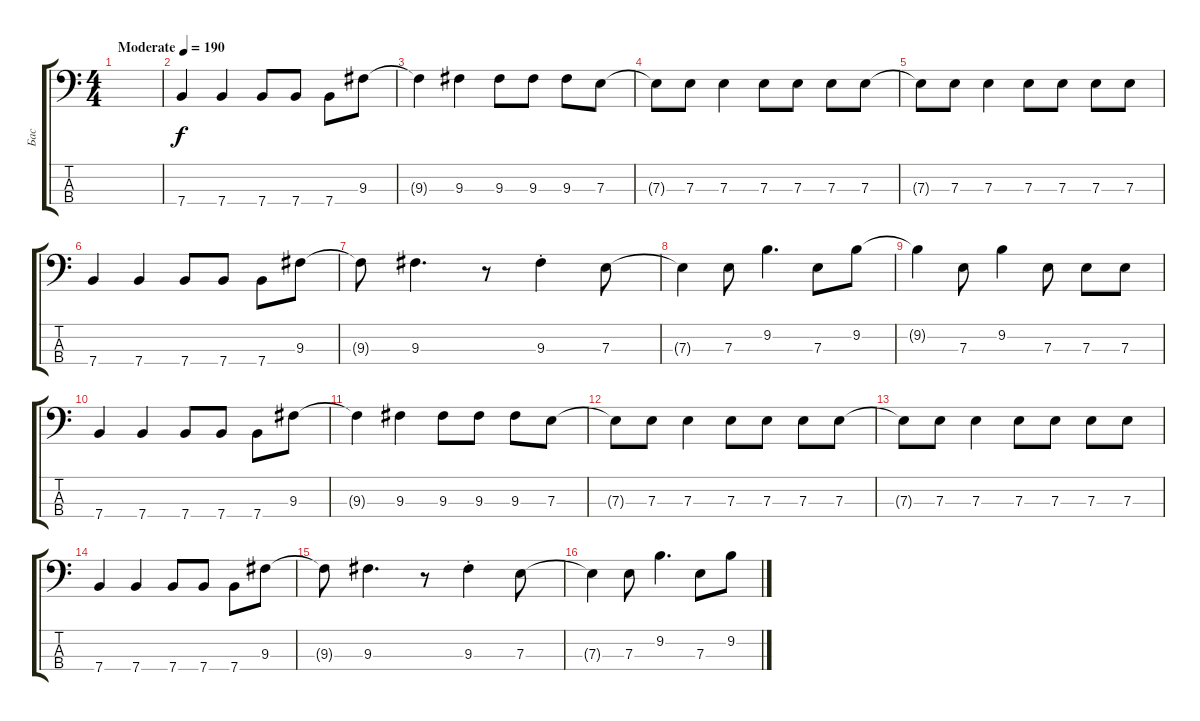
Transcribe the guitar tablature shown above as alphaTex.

\track ("Бас" "Бас") {instrument electricbassfinger}
\staff {score tabs}
\tuning (G2 D2 A1 E1) {hide}
\ts (4 4)
\tempo (190 "Moderate")
\clef f4
\ks c
|
7.4.4 7.4.4 7.4.8 7.4.8 7.4.8 9.3.8 |
9.3{t}.4 9.3.4 9.3.8 9.3.8 9.3.8 7.3.8 |
7.3{t}.8 7.3.8 7.3.4 7.3.8 7.3.8 7.3.8 7.3.8 |
7.3{t}.8 7.3.8 7.3.4 7.3.8 7.3.8 7.3.8 7.3.8 |
7.4.4 7.4.4 7.4.8 7.4.8 7.4.8 9.3.8 |
9.3{t}.8 9.3.4{d} r.8 9.3{st}.4 7.3.8 |
7.3{t}.4 7.3.8 9.2.4{d} 7.3.8 9.2.8 |
9.2{t}.4 7.3.8 9.2.4 7.3.8 7.3.8 7.3.8 |
7.4.4 7.4.4 7.4.8 7.4.8 7.4.8 9.3.8 |
9.3{t}.4 9.3.4 9.3.8 9.3.8 9.3.8 7.3.8 |
7.3{t}.8 7.3.8 7.3.4 7.3.8 7.3.8 7.3.8 7.3.8 |
7.3{t}.8 7.3.8 7.3.4 7.3.8 7.3.8 7.3.8 7.3.8 |
7.4.4 7.4.4 7.4.8 7.4.8 7.4.8 9.3.8 |
9.3{t}.8 9.3.4{d} r.8 9.3{st}.4 7.3.8 |
7.3{t}.4 7.3.8 9.2.4{d} 7.3.8 9.2.8
